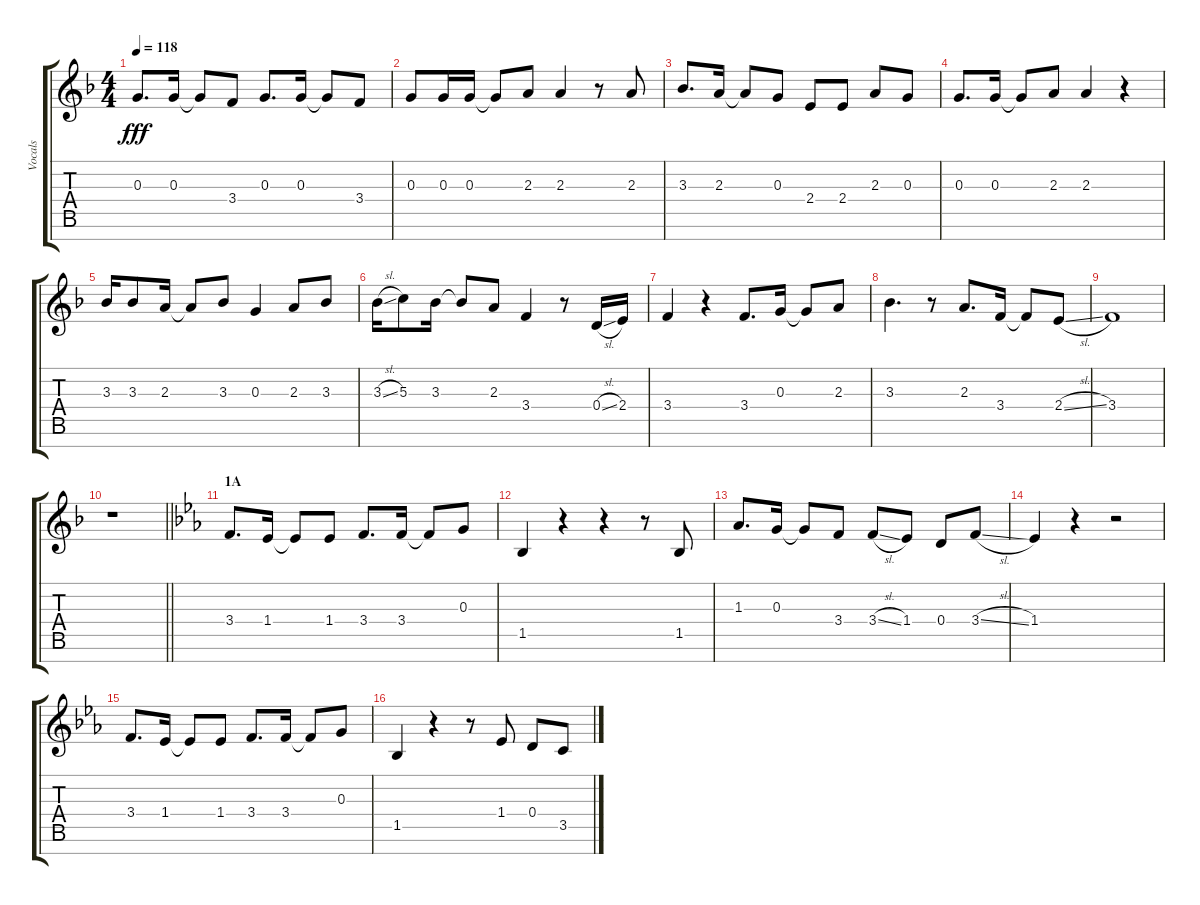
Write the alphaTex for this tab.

\track ("Vocals" "Vocals") {instrument voiceoohs}
\staff {score tabs}
\tuning (E5 B4 G4 D4 A3 E3 B2) {hide}
\ts (4 4)
\tempo 118
\clef g2
\ks f
0.3.8{d dy fff} 0.3.16 0.3{t}.8 3.4.8 0.3.8{d} 0.3.16 0.3{t}.8 3.4.8 |
0.3.8 0.3.16 0.3.16 0.3{t}.8 2.3.8 2.3.4 r.8 2.3.8 |
3.3.8{d} 2.3.16 2.3{t}.8 0.3.8 2.4.8 2.4.8 2.3.8 0.3.8 |
0.3.8{d} 0.3.16 0.3{t}.8 2.3.8 2.3.4 r.4 |
3.3.16 3.3.8 2.3.16 2.3{t}.8 3.3.8 0.3.4 2.3.8 3.3.8 |
3.3{sl}.16 5.3.8 3.3.16 3.3{t}.8 2.3.8 3.4.4 r.8 0.4{sl}.16 2.4.16 |
3.4.4 r.4 3.4.8{d} 0.3.16 0.3{t}.8 2.3.8 |
3.3.4{d} r.8 2.3.8{d} 3.4.16 3.4{t}.8 2.4{sl}.8 |
3.4.1 |
\barLineRight lightlight
r.1 |
\section ("" "1A")
\ks eb
3.4.8{d} 1.4.16 1.4{t}.8 1.4.8 3.4.8{d} 3.4.16 3.4{t}.8 0.3.8 |
1.5.4 r.4 r.4 r.8 1.5.8 |
1.3.8{d} 0.3.16 0.3{t}.8 3.4.8 3.4{sl}.8 1.4.8 0.4.8 3.4{sl}.8 |
1.4.4 r.4 r.2 |
3.4.8{d} 1.4.16 1.4{t}.8 1.4.8 3.4.8{d} 3.4.16 3.4{t}.8 0.3.8 |
1.5.4 r.4 r.8 1.4.8 0.4.8 3.5.8
